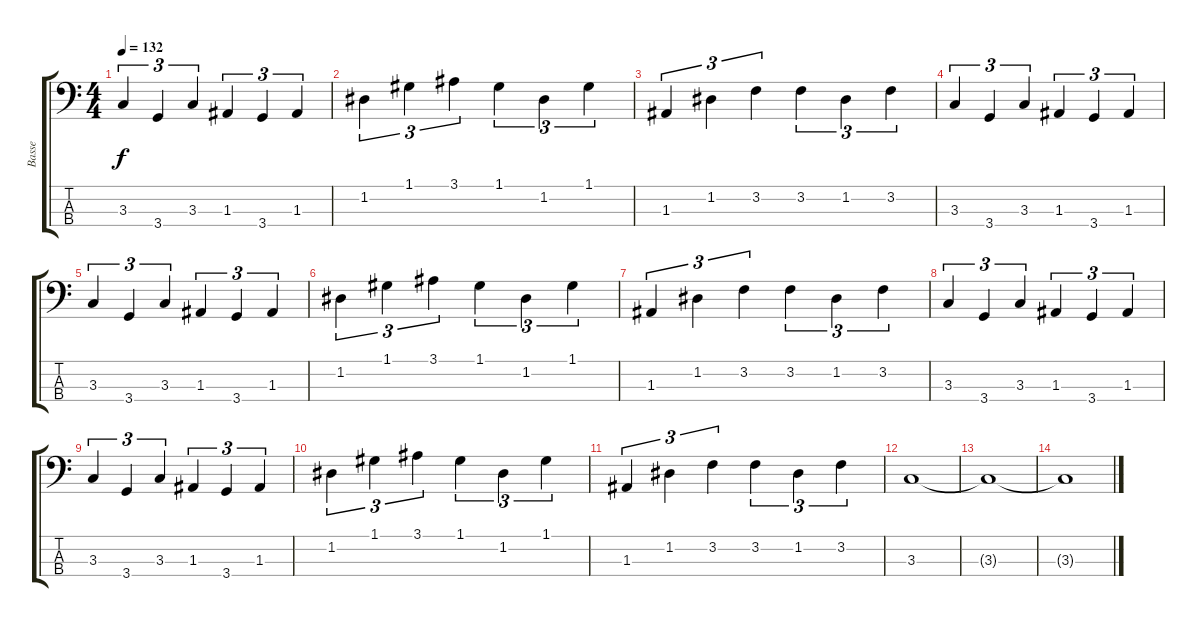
\track ("Basse" "Basse") {instrument electricbassfinger}
\staff {score tabs}
\tuning (G2 D2 A1 E1) {hide}
\ts (4 4)
\tempo 132
\clef f4
\ks c
3.3.4{tu (3 2) dy f} 3.4.4{tu (3 2)} 3.3.4{tu (3 2)} 1.3.4{tu (3 2)} 3.4.4{tu (3 2)} 1.3.4{tu (3 2)} |
1.2.4{tu (3 2)} 1.1.4{tu (3 2)} 3.1.4{tu (3 2)} 1.1.4{tu (3 2)} 1.2.4{tu (3 2)} 1.1.4{tu (3 2)} |
1.3.4{tu (3 2)} 1.2.4{tu (3 2)} 3.2.4{tu (3 2)} 3.2.4{tu (3 2)} 1.2.4{tu (3 2)} 3.2.4{tu (3 2)} |
3.3.4{tu (3 2)} 3.4.4{tu (3 2)} 3.3.4{tu (3 2)} 1.3.4{tu (3 2)} 3.4.4{tu (3 2)} 1.3.4{tu (3 2)} |
3.3.4{tu (3 2)} 3.4.4{tu (3 2)} 3.3.4{tu (3 2)} 1.3.4{tu (3 2)} 3.4.4{tu (3 2)} 1.3.4{tu (3 2)} |
1.2.4{tu (3 2)} 1.1.4{tu (3 2)} 3.1.4{tu (3 2)} 1.1.4{tu (3 2)} 1.2.4{tu (3 2)} 1.1.4{tu (3 2)} |
1.3.4{tu (3 2)} 1.2.4{tu (3 2)} 3.2.4{tu (3 2)} 3.2.4{tu (3 2)} 1.2.4{tu (3 2)} 3.2.4{tu (3 2)} |
3.3.4{tu (3 2)} 3.4.4{tu (3 2)} 3.3.4{tu (3 2)} 1.3.4{tu (3 2)} 3.4.4{tu (3 2)} 1.3.4{tu (3 2)} |
3.3.4{tu (3 2)} 3.4.4{tu (3 2)} 3.3.4{tu (3 2)} 1.3.4{tu (3 2)} 3.4.4{tu (3 2)} 1.3.4{tu (3 2)} |
1.2.4{tu (3 2)} 1.1.4{tu (3 2)} 3.1.4{tu (3 2)} 1.1.4{tu (3 2)} 1.2.4{tu (3 2)} 1.1.4{tu (3 2)} |
1.3.4{tu (3 2)} 1.2.4{tu (3 2)} 3.2.4{tu (3 2)} 3.2.4{tu (3 2)} 1.2.4{tu (3 2)} 3.2.4{tu (3 2)} |
3.3.1 |
3.3{t}.1 |
3.3{t}.1
